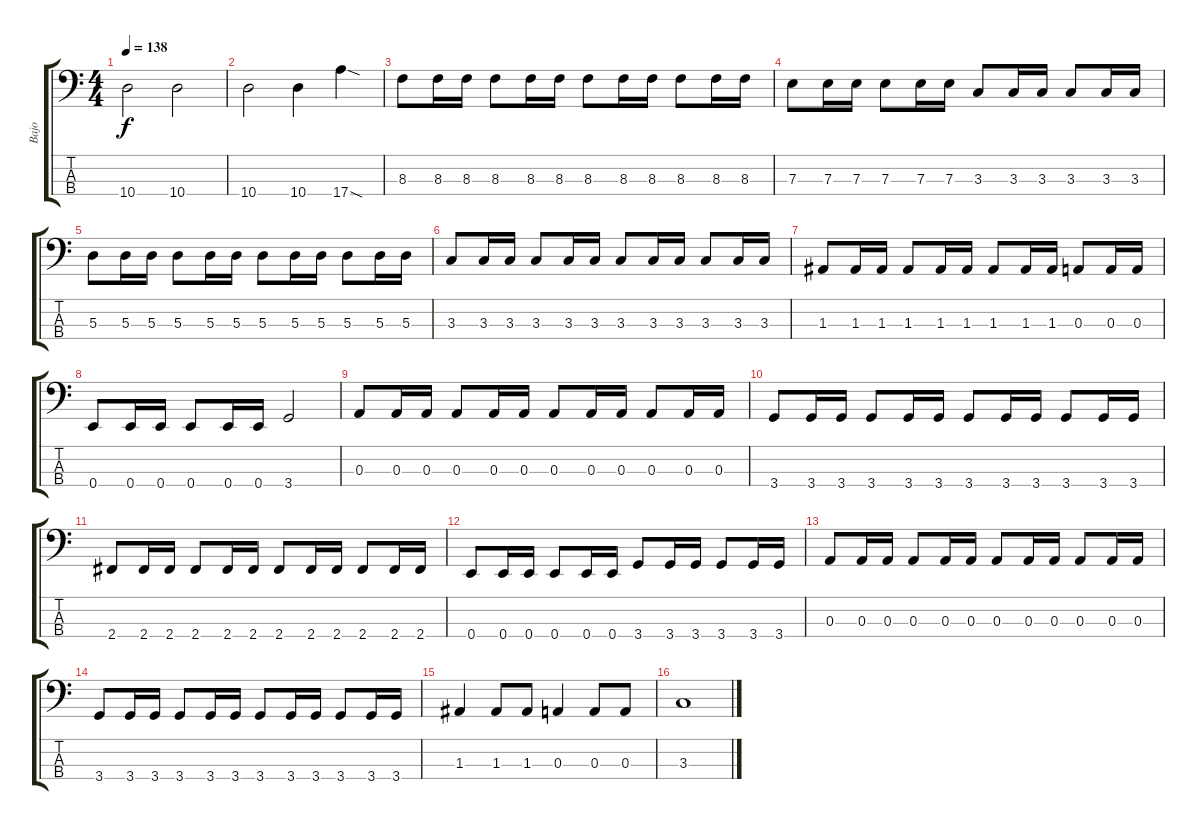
\track ("Bajo" "Bajo") {instrument electricbasspick}
\staff {score tabs}
\tuning (G2 D2 A1 E1) {hide}
\ts (4 4)
\tempo 138
\clef f4
\ks c
10.4.2{dy f} 10.4.2 |
10.4.2 10.4.4 17.4{sod}.4 |
8.3.8 8.3.16 8.3.16 8.3.8 8.3.16 8.3.16 8.3.8 8.3.16 8.3.16 8.3.8 8.3.16 8.3.16 |
7.3.8 7.3.16 7.3.16 7.3.8 7.3.16 7.3.16 3.3.8 3.3.16 3.3.16 3.3.8 3.3.16 3.3.16 |
5.3.8 5.3.16 5.3.16 5.3.8 5.3.16 5.3.16 5.3.8 5.3.16 5.3.16 5.3.8 5.3.16 5.3.16 |
3.3.8 3.3.16 3.3.16 3.3.8 3.3.16 3.3.16 3.3.8 3.3.16 3.3.16 3.3.8 3.3.16 3.3.16 |
1.3.8 1.3.16 1.3.16 1.3.8 1.3.16 1.3.16 1.3.8 1.3.16 1.3.16 0.3.8 0.3.16 0.3.16 |
0.4.8 0.4.16 0.4.16 0.4.8 0.4.16 0.4.16 3.4.2 |
0.3.8 0.3.16 0.3.16 0.3.8 0.3.16 0.3.16 0.3.8 0.3.16 0.3.16 0.3.8 0.3.16 0.3.16 |
3.4.8 3.4.16 3.4.16 3.4.8 3.4.16 3.4.16 3.4.8 3.4.16 3.4.16 3.4.8 3.4.16 3.4.16 |
2.4.8 2.4.16 2.4.16 2.4.8 2.4.16 2.4.16 2.4.8 2.4.16 2.4.16 2.4.8 2.4.16 2.4.16 |
0.4.8 0.4.16 0.4.16 0.4.8 0.4.16 0.4.16 3.4.8 3.4.16 3.4.16 3.4.8 3.4.16 3.4.16 |
0.3.8 0.3.16 0.3.16 0.3.8 0.3.16 0.3.16 0.3.8 0.3.16 0.3.16 0.3.8 0.3.16 0.3.16 |
3.4.8 3.4.16 3.4.16 3.4.8 3.4.16 3.4.16 3.4.8 3.4.16 3.4.16 3.4.8 3.4.16 3.4.16 |
1.3.4 1.3.8 1.3.8 0.3.4 0.3.8 0.3.8 |
3.3.1
